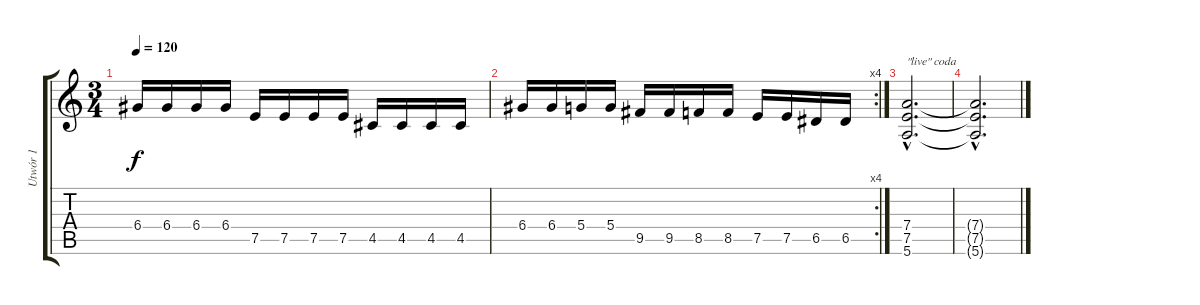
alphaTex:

\track ("Utwór 1" "Utwór 1") {instrument acousticguitarnylon}
\staff {score tabs}
\tuning (E4 B3 G3 D3 A2 E2) {hide}
\ts (3 4)
\tempo 120
\clef g2
\ks c
6.4.16{dy f} 6.4.16 6.4.16 6.4.16 7.5.16 7.5.16 7.5.16 7.5.16 4.5.16 4.5.16 4.5.16 4.5.16 |
\rc 4
6.4.16 6.4.16 5.4.16 5.4.16 9.5.16 9.5.16 8.5.16 8.5.16 7.5.16 7.5.16 6.5.16 6.5.16 |
(7.4{hac} 7.5{hac} 5.6{hac}).2{d txt "\"live\" coda"} |
(7.4{hac t} 7.5{hac t} 5.6{hac t}).2{d}
